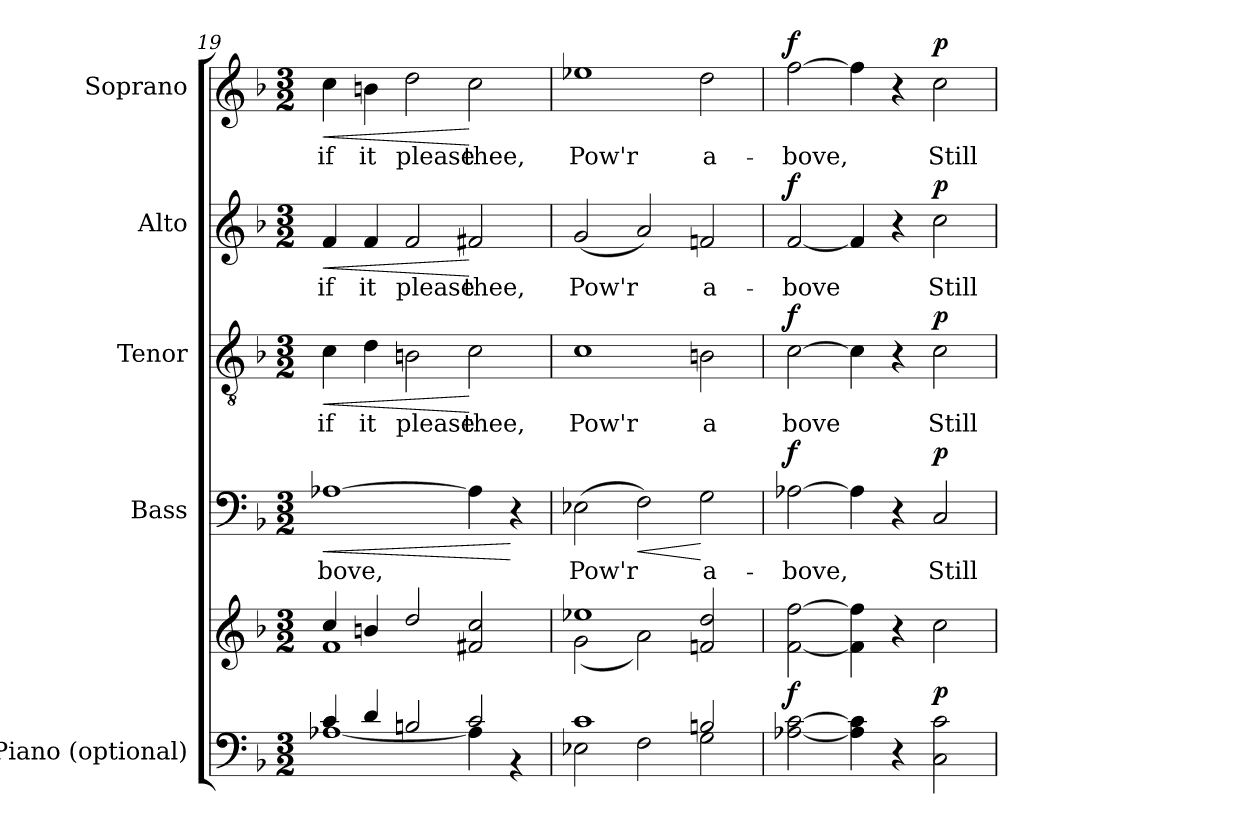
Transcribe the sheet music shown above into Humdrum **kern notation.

**kern	**kern	**dynam	**kern	**text	**dynam	**kern	**text	**dynam	**kern	**text	**dynam	**kern	**text	**dynam
*part5	*part5	*part5	*part4	*part4	*part4	*part3	*part3	*part3	*part2	*part2	*part2	*part1	*part1	*part1
*staff6	*staff5	*staff5/6	*staff4	*staff4	*staff4	*staff3	*staff3	*staff3	*staff2	*staff2	*staff2	*staff1	*staff1	*staff1
*I"Piano (optional)	*	*	*I"Bass	*	*	*I"Tenor	*	*	*I"Alto	*	*	*I"Soprano	*	*
*I'Pno.	*	*	*I'B.	*	*	*I'T.	*	*	*I'A.	*	*	*I'S.	*	*
!!LO:PB:g=z
*clefF4	*clefG2	*	*clefF4	*	*	*clefGv2	*	*	*clefG2	*	*	*clefG2	*	*
*	*	*	*	*	*	*ITrd7c12	*	*	*	*	*	*	*	*
*k[b-]	*k[b-]	*	*k[b-]	*	*	*k[b-]	*	*	*k[b-]	*	*	*k[b-]	*	*
*F:	*F:	*	*F:	*	*	*F:	*	*	*F:	*	*	*F:	*	*
*M3/2	*M3/2	*	*M3/2	*	*	*M3/2	*	*	*M3/2	*	*	*M3/2	*	*
=19	=19	=19	=19	=19	=19	=19	=19	=19	=19	=19	=19	=19	=19	=19
*^	*^	*	*	*	*	*	*	*	*	*	*	*	*	*
!	!	!	!	!	!	!LO:LY:b:color=#000000	!LO:HP:b	!	!	!	!	!	!	!	!	!
!	!	!	!	!	!	!	!	!	!LO:LY:b:color=#000000	!LO:HP:b	!	!	!	!	!	!
!	!	!	!	!	!	!	!	!	!	!	!	!LO:LY:b:color=#000000	!LO:HP:b	!	!	!
!	!	!	!	!	!	!	!	!	!	!	!	!	!	!	!LO:LY:b:color=#000000	!LO:HP:b
4ci/	[<1A-Xi	4cci/	1fi	.	[>1A-Xi	-bove,	<	4Ci\	if	<	4fi/	if	<	4cci\	if	<
!	!	!	!	!	!	!	!	!	!LO:LY:b:color=#000000	!	!	!	!	!	!	!
!	!	!	!	!	!	!	!	!	!	!	!	!LO:LY:b:color=#000000	!	!	!	!
!	!	!	!	!	!	!	!	!	!	!	!	!	!	!	!LO:LY:b:color=#000000	!
4di/	.	4bni/	.	.	.	.	.	4Di\	it	.	4fi/	it	.	4bni\	it	.
!	!	!	!	!	!	!	!	!	!LO:LY:b:color=#000000	!	!	!	!	!	!	!
!	!	!	!	!	!	!	!	!	!	!	!	!LO:LY:b:color=#000000	!	!	!	!
!	!	!	!	!	!	!	!	!	!	!	!	!	!	!	!LO:LY:b:color=#000000	!
2Bni/	.	2ddi/	.	.	.	.	.	2BBni\	please	.	2fi/	please	.	2ddi\	please	.
!	!	!	!	!	!	!	!	!	!LO:LY:b:color=#000000	!	!	!	!	!	!	!
!	!	!	!	!	!	!	!	!	!	!	!	!LO:LY:b:color=#000000	!	!	!	!
!	!	!	!	!	!	!	!	!	!	!	!	!	!	!	!LO:LY:b:color=#000000	!
2ci/	4A-i\]	2f#Xi/ 2cci	2ryy	[ [	4A-i\]	.	.	2Ci\	thee,	[	2f#Xi/	thee,	[	2cci\	thee,	[
.	4r	.	.	.	4r	.	[	.	.	.	.	.	.	.	.	.
=20	=20	=20	=20	=20	=20	=20	=20	=20	=20	=20	=20	=20	=20	=20	=20	=20
!	!	!	!	!	!	!LO:LY:b:color=#000000	!	!	!	!	!	!	!	!	!	!
!	!	!	!	!	!	!	!	!	!LO:LY:b:color=#000000	!	!	!	!	!	!	!
!	!	!	!	!	!	!	!	!	!	!	!	!LO:LY:b:color=#000000	!	!	!	!
!	!	!	!	!	!	!	!	!	!	!	!	!	!	!	!LO:LY:b:color=#000000	!
1ci	2E-Xi\	1ee-Xi	(2gi\	.	(2E-Xi\	Pow'r	.	1Ci	Pow'r	.	(2gi/	Pow'r	.	1ee-Xi	Pow'r	.
!	!	!	!	!	!	!	!LO:HP:b	!	!	!	!	!	!	!	!	!
.	2Fi\	.	2ai\)	.	2Fi\)	.	<	.	.	.	2ai/)	.	.	.	.	.
!	!	!	!	!	!	!LO:LY:b:color=#000000	!	!	!	!	!	!	!	!	!	!
!	!	!	!	!	!	!	!	!	!LO:LY:b:color=#000000	!	!	!	!	!	!	!
!	!	!	!	!	!	!	!	!	!	!	!	!LO:LY:b:color=#000000	!	!	!	!
!	!	!	!	!	!	!	!	!	!	!	!	!	!	!	!LO:LY:b:color=#000000	!
2Bni/	2Gi\	2fni/ 2ddi	2ryy	.	2Gi\	a-	[	2BBni\	a	.	2fni/	a-	.	2ddi\	a-	.
*v	*v	*	*	*	*	*	*	*	*	*	*	*	*	*	*	*
*	*v	*v	*	*	*	*	*	*	*	*	*	*	*	*	*
=21	=21	=21	=21	=21	=21	=21	=21	=21	=21	=21	=21	=21	=21	=21
*^	*^	*	*	*	*	*	*	*	*	*	*	*	*	*
!	!	!	!	!	!	!LO:LY:b:color=#000000	!	!	!	!	!	!	!	!	!	!
*v	*v	*	*	*	*	*	*	*	*	*	*	*	*	*	*	*
*	*v	*v	*	*	*	*	*	*	*	*	*	*	*	*	*
*^	*^	*	*	*	*	*	*	*	*	*	*	*	*	*
!	!	!	!	!	!	!	!	!	!LO:LY:b:color=#000000	!	!	!	!	!	!	!
*v	*v	*	*	*	*	*	*	*	*	*	*	*	*	*	*	*
*	*v	*v	*	*	*	*	*	*	*	*	*	*	*	*	*
*^	*^	*	*	*	*	*	*	*	*	*	*	*	*	*
!	!	!	!	!	!	!	!	!	!	!	!	!LO:LY:b:color=#000000	!	!	!	!
*v	*v	*	*	*	*	*	*	*	*	*	*	*	*	*	*	*
*	*v	*v	*	*	*	*	*	*	*	*	*	*	*	*	*
*^	*^	*	*	*	*	*	*	*	*	*	*	*	*	*
!	!	!	!	!	!	!	!	!	!	!	!	!	!	!	!LO:LY:b:color=#000000	!
*v	*v	*	*	*	*	*	*	*	*	*	*	*	*	*	*	*
*	*v	*v	*	*	*	*	*	*	*	*	*	*	*	*	*
[<2A-Xi\ [>2ci	[<2fi\ [>2ffi	f	[>2A-Xi\	-bove,	f	[>2Ci\	bove	f	[<2fi/	-bove	f	[>2ffi\	-bove,	f
4A-i\] 4ci]	4fi\] 4ffi]	.	4A-i\]	.	.	4Ci\]	.	.	4fi/]	.	.	4ffi\]	.	.
4r	4r	.	4r	.	.	4r	.	.	4r	.	.	4r	.	.
!	!	!	!	!LO:LY:b:color=#000000	!	!	!	!	!	!	!	!	!	!
!	!	!	!	!	!	!	!LO:LY:b:color=#000000	!	!	!	!	!	!	!
!	!	!	!	!	!	!	!	!	!	!LO:LY:b:color=#000000	!	!	!	!
!	!	!	!	!	!	!	!	!	!	!	!	!	!LO:LY:b:color=#000000	!
2Ci\ 2ci	2cci\	p	2Ci/	Still	p	2Ci\	Still	p	2cci\	Still	p	2cci\	Still	p
=	=	=	=	=	=	=	=	=	=	=	=	=	=	=
*-	*-	*-	*-	*-	*-	*-	*-	*-	*-	*-	*-	*-	*-	*-
